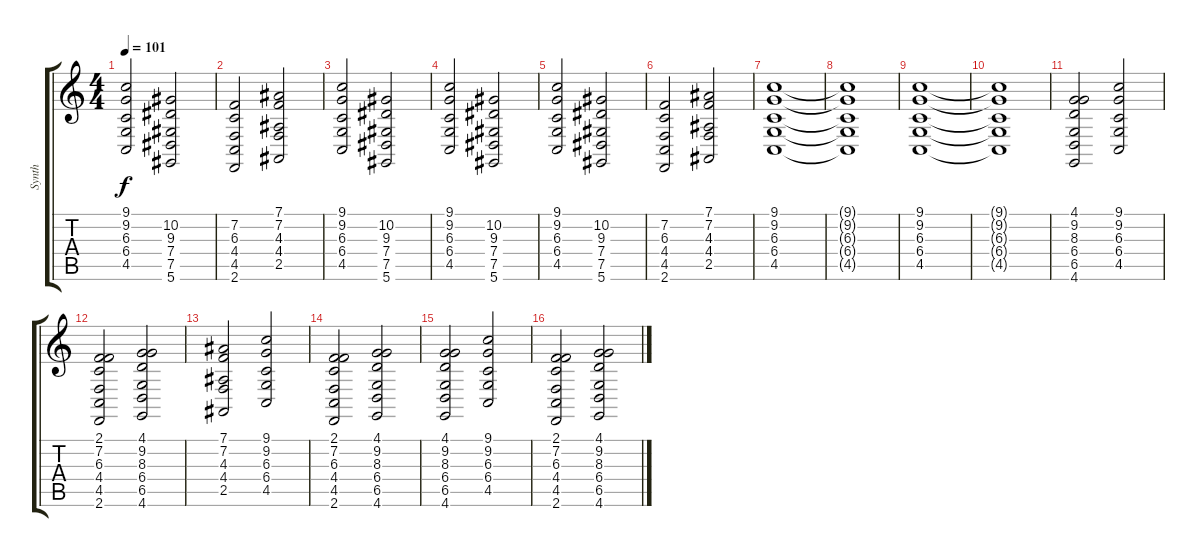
\track ("Synth" "Synth") {instrument stringensemble1}
\staff {score tabs}
\tuning (Eb4 Bb3 Gb3 Db3 Ab2 Eb2) {hide}
\ts (4 4)
\tempo 101
\clef g2
\ks c
(9.1 9.2 6.3 6.4 4.5).2{dy f} (10.2 9.3 7.4 7.5 5.6).2 |
(7.2 6.3 4.4 4.5 2.6).2 (7.1 7.2 4.3 4.4 2.5).2 |
(9.1 9.2 6.3 6.4 4.5).2 (10.2 9.3 7.4 7.5 5.6).2 |
(9.1 9.2 6.3 6.4 4.5).2 (10.2 9.3 7.4 7.5 5.6).2 |
(9.1 9.2 6.3 6.4 4.5).2 (10.2 9.3 7.4 7.5 5.6).2 |
(7.2 6.3 4.4 4.5 2.6).2 (7.1 7.2 4.3 4.4 2.5).2 |
(9.1 9.2 6.3 6.4 4.5).1 |
(9.1{t} 9.2{t} 6.3{t} 6.4{t} 4.5{t}).1 |
(9.1 9.2 6.3 6.4 4.5).1 |
(9.1{t} 9.2{t} 6.3{t} 6.4{t} 4.5{t}).1 |
(4.1 9.2 8.3 6.4 6.5 4.6).2 (9.1 9.2 6.3 6.4 4.5).2 |
(2.1 7.2 6.3 4.4 4.5 2.6).2 (4.1 9.2 8.3 6.4 6.5 4.6).2 |
(7.1 7.2 4.3 4.4 2.5).2 (9.1 9.2 6.3 6.4 4.5).2 |
(2.1 7.2 6.3 4.4 4.5 2.6).2 (4.1 9.2 8.3 6.4 6.5 4.6).2 |
(4.1 9.2 8.3 6.4 6.5 4.6).2 (9.1 9.2 6.3 6.4 4.5).2 |
(2.1 7.2 6.3 4.4 4.5 2.6).2 (4.1 9.2 8.3 6.4 6.5 4.6).2
